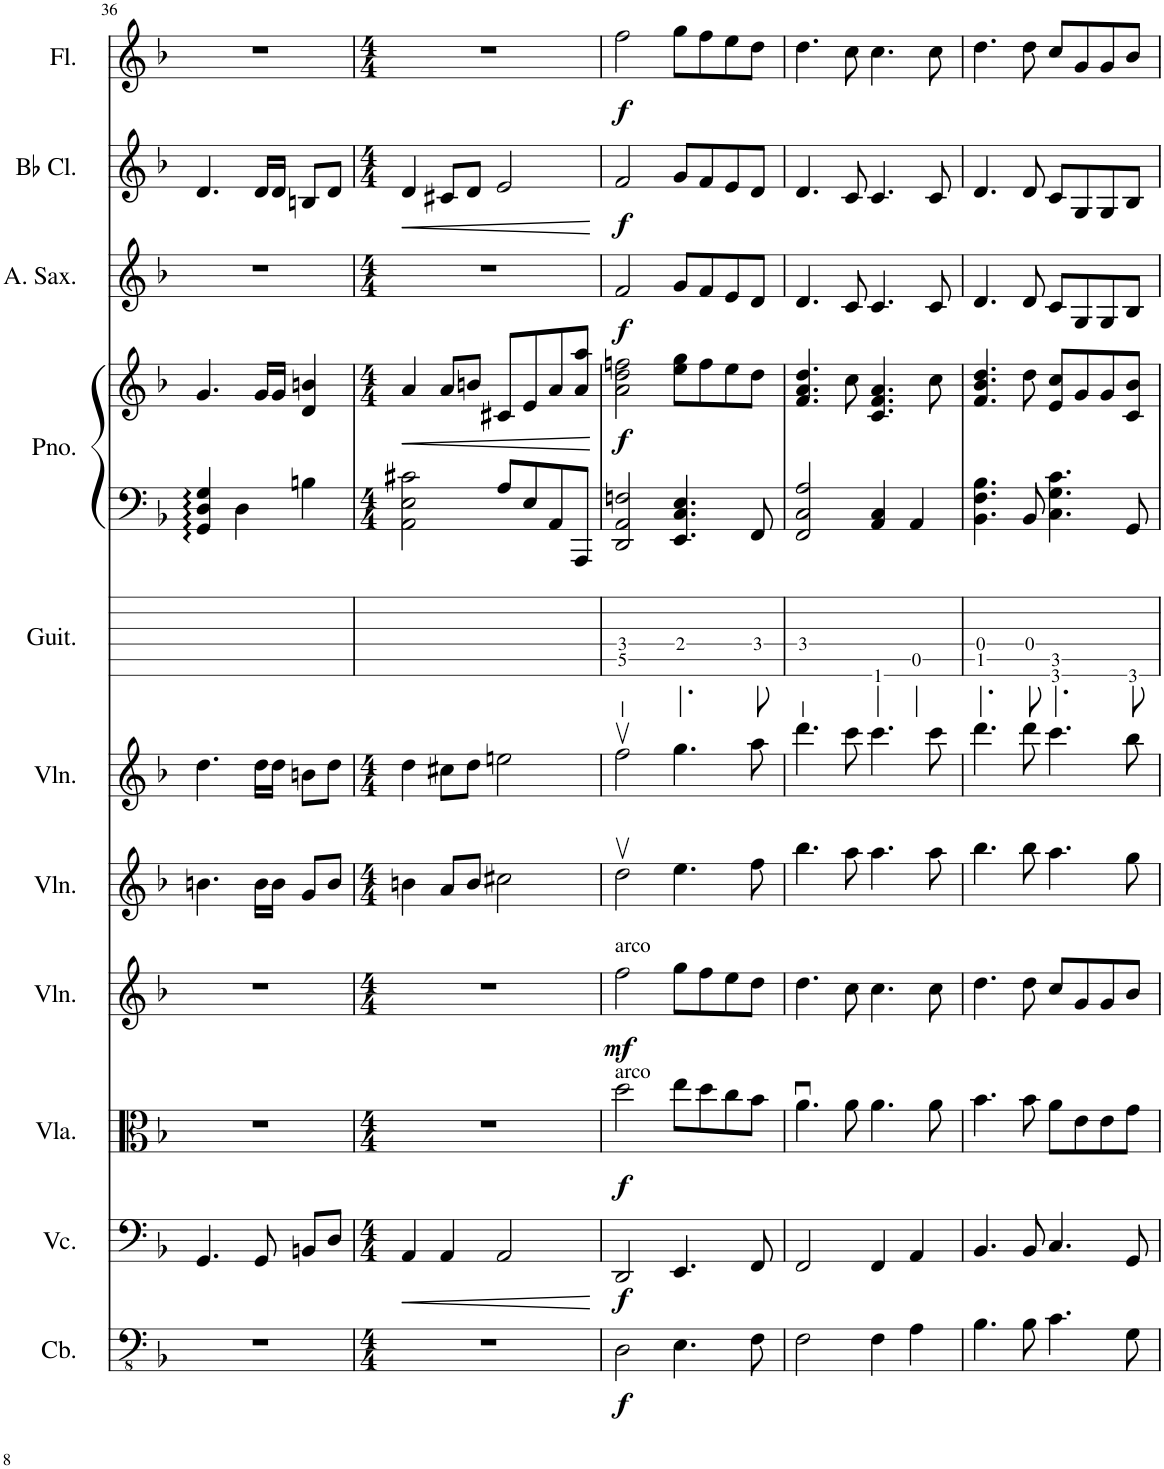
**kern	**dynam	**kern	**dynam	**kern	**dynam	**kern	**dynam	**kern	**kern	**kern	**kern	**kern	**dynam	**kern	**dynam	**kern	**dynam	**kern	**dynam
*part11	*part11	*part10	*part10	*part9	*part9	*part8	*part8	*part7	*part6	*part5	*part4	*part4	*part4	*part3	*part3	*part2	*part2	*part1	*part1
*staff12	*staff12	*staff11	*staff11	*staff10	*staff10	*staff9	*staff9	*staff8	*staff7	*staff6	*staff5	*staff4	*staff4/5	*staff3	*staff3	*staff2	*staff2	*staff1	*staff1
*I"Contrabass	*	*I"Violoncello	*	*I"Viola	*	*I"Violin	*	*I"Violin	*I"Violin	*I"Acoustic Guitar	*I"Piano	*	*	*I"Alto Saxophone	*	*I"Bb Clarinet	*	*I"Flute	*
*I'Cb.	*	*I'Vc.	*	*I'Vla.	*	*I'Vln.	*	*I'Vln.	*I'Vln.	*I'Guit.	*I'Pno.	*	*	*I'A. Sax.	*	*I'Bb Cl.	*	*I'Fl.	*
!!LO:PB:g=z
*clefFv4	*	*clefF4	*	*clefC3	*	*clefG2	*	*clefG2	*clefG2	*	*clefF4	*clefG2	*	*clefG2	*	*clefG2	*	*clefG2	*
*ITrd7c12	*	*	*	*	*	*	*	*	*	*	*	*	*	*ITrd5c9	*	*ITrd1c2	*	*	*
*k[b-]	*	*k[b-]	*	*k[b-]	*	*k[b-]	*	*k[b-]	*k[b-]	*k[b-]	*k[b-]	*k[b-]	*	*k[b-]	*	*k[b-]	*	*k[b-]	*
*M3/4	*	*M3/4	*	*M3/4	*	*M3/4	*	*M3/4	*M3/4	*M3/4	*M3/4	*M3/4	*	*M3/4	*	*M3/4	*	*M3/4	*
=36	=36	=36	=36	=36	=36	=36	=36	=36	=36	=36	=36	=36	=36	=36	=36	=36	=36	=36	=36
2.r	.	4.GG/	.	2.r	.	2.r	.	4.bn\	4.dd\	2.r	4GG/ 4D/ 4G/	4.g/	.	2.r	.	4.d/	.	2.r	.
.	.	.	.	.	.	.	.	.	.	.	4D\	.	.	.	.	.	.	.	.
.	.	8GG/	.	.	.	.	.	16b\LL	16dd\LL	.	.	16g/LL	.	.	.	16d/LL	.	.	.
.	.	.	.	.	.	.	.	16b\JJ	16dd\JJ	.	.	16g/JJ	.	.	.	16d/JJ	.	.	.
.	.	8BBn/L	.	.	.	.	.	8g/L	8bn\L	.	4Bn\	4d/ 4bn/	.	.	.	8Bn/L	.	.	.
.	.	8D/J	.	.	.	.	.	8b/J	8dd\J	.	.	.	.	.	.	8d/J	.	.	.
=37	=37	=37	=37	=37	=37	=37	=37	=37	=37	=37	=37	=37	=37	=37	=37	=37	=37	=37	=37
*M4/4	*	*M4/4	*	*M4/4	*	*M4/4	*	*M4/4	*M4/4	*M4/4	*M4/4	*M4/4	*	*M4/4	*	*M4/4	*	*M4/4	*
!	!	!	!LO:HP:b	!	!	!	!	!	!	!	!	!	!LO:HP:b	!	!	!	!LO:HP:b	!	!
1r	.	4AA/	<	1r	.	1r	.	4bn\	4dd\	1r	2AA\ 2E\ 2c#X\	4a/	<	1r	.	4d/	<	1r	.
.	.	4AA/	.	.	.	.	.	8a/L	8cc#X\L	.	.	8a/L	.	.	.	8c#X/L	.	.	.
.	.	.	.	.	.	.	.	8b/J	8dd\J	.	.	8bn/J	.	.	.	8d/J	.	.	.
.	.	2AA/	.	.	.	.	.	2cc#X\	2een\	.	8A/L	8c#X/L	.	.	.	2e/	.	.	.
.	.	.	.	.	.	.	.	.	.	.	8E/	8e/	.	.	.	.	.	.	.
.	.	.	.	.	.	.	.	.	.	.	8AA/	8a/	.	.	.	.	.	.	.
.	.	.	.	.	.	.	.	.	.	.	8AAA/J	8a/ 8aa/J	.	.	.	.	.	.	.
.	.	.	[	.	.	.	.	.	.	.	.	.	[	.	.	.	[	.	.
=38	=38	=38	=38	=38	=38	=38	=38	=38	=38	=38	=38	=38	=38	=38	=38	=38	=38	=38	=38
!	!	!	!	!	!	!LO:TX:a:t=arco	!	!	!	!	!	!	!	!	!	!	!	!	!
!	!	!	!	!LO:TX:a:t=arco	!	!	!	!	!	!	!	!	!	!	!	!	!	!	!
!	!LO:DY:b	!	!LO:DY:b	!	!LO:DY:b	!	!LO:DY:b	!	!	!	!	!	!LO:DY:b	!	!LO:DY:b	!	!LO:DY:b	!	!LO:DY:b
2DD\	f	2DD/	f	2dd\	f	2ff\	mf	2ddv\	2ffv\	2D\ 2F\	2DD/ 2AA/ 2Fn/	2a\ 2dd\ 2ffn\	f	2f/	f	2f/	f	2ff\	f
4.EE\	.	4.EE/	.	8ee\L	.	8gg\L	.	4.ee\	4.gg\	4.E\	4.EE/ 4.C/ 4.E/	8ee\ 8gg\L	.	8g/L	.	8g/L	.	8gg\L	.
.	.	.	.	8dd\	.	8ff\	.	.	.	.	.	8ff\	.	8f/	.	8f/	.	8ff\	.
.	.	.	.	8cc\	.	8ee\	.	.	.	.	.	8ee\	.	8e/	.	8e/	.	8ee\	.
8FF\	.	8FF/	.	8b-\J	.	8dd\J	.	8ff\	8aa\	8F\	8FF/	8dd\J	.	8d/J	.	8d/J	.	8dd\J	.
=39	=39	=39	=39	=39	=39	=39	=39	=39	=39	=39	=39	=39	=39	=39	=39	=39	=39	=39	=39
2FF\	.	2FF/	.	4.au\	.	4.dd\	.	4.bb-\	4.ddd\	2F\	2FF/ 2C/ 2A/	4.f/ 4.a/ 4.dd/	.	4.d/	.	4.d/	.	4.dd\	.
.	.	.	.	8a\	.	8cc\	.	8aa\	8ccc\	.	.	8cc\	.	8c/	.	8c/	.	8cc\	.
4FF\	.	4FF/	.	4.a\	.	4.cc\	.	4.aa\	4.ccc\	4FF\	4AA/ 4C/	4.c/ 4.f/ 4.a/	.	4.c/	.	4.c/	.	4.cc\	.
4AA\	.	4AA/	.	.	.	.	.	.	.	4AA\	4AA/	.	.	.	.	.	.	.	.
.	.	.	.	8a\	.	8cc\	.	8aa\	8ccc\	.	.	8cc\	.	8c/	.	8c/	.	8cc\	.
=40	=40	=40	=40	=40	=40	=40	=40	=40	=40	=40	=40	=40	=40	=40	=40	=40	=40	=40	=40
4.BB-\	.	4.BB-/	.	4.b-\	.	4.dd\	.	4.bb-\	4.ddd\	4.BB-\ 4.D\	4.BB-\ 4.F\ 4.B-\	4.f/ 4.b-/ 4.dd/	.	4.d/	.	4.d/	.	4.dd\	.
8BB-\	.	8BB-/	.	8b-\	.	8dd\	.	8bb-\	8ddd\	8D\	8BB-/	8dd\	.	8d/	.	8d/	.	8dd\	.
4.C\	.	4.C/	.	8a\L	.	8cc/L	.	4.aa\	4.ccc\	4.GG\ 4.C\	4.C\ 4.G\ 4.c\	8e/ 8cc/L	.	8c/L	.	8c/L	.	8cc/L	.
.	.	.	.	8e\	.	8g/	.	.	.	.	.	8g/	.	8G/	.	8G/	.	8g/	.
.	.	.	.	8e\	.	8g/	.	.	.	.	.	8g/	.	8G/	.	8G/	.	8g/	.
8GG\	.	8GG/	.	8g\J	.	8b-/J	.	8gg\	8bb-\	8GG\	8GG/	8c/ 8b-/J	.	8B-/J	.	8B-/J	.	8b-/J	.
=	=	=	=	=	=	=	=	=	=	=	=	=	=	=	=	=	=	=	=
*-	*-	*-	*-	*-	*-	*-	*-	*-	*-	*-	*-	*-	*-	*-	*-	*-	*-	*-	*-
